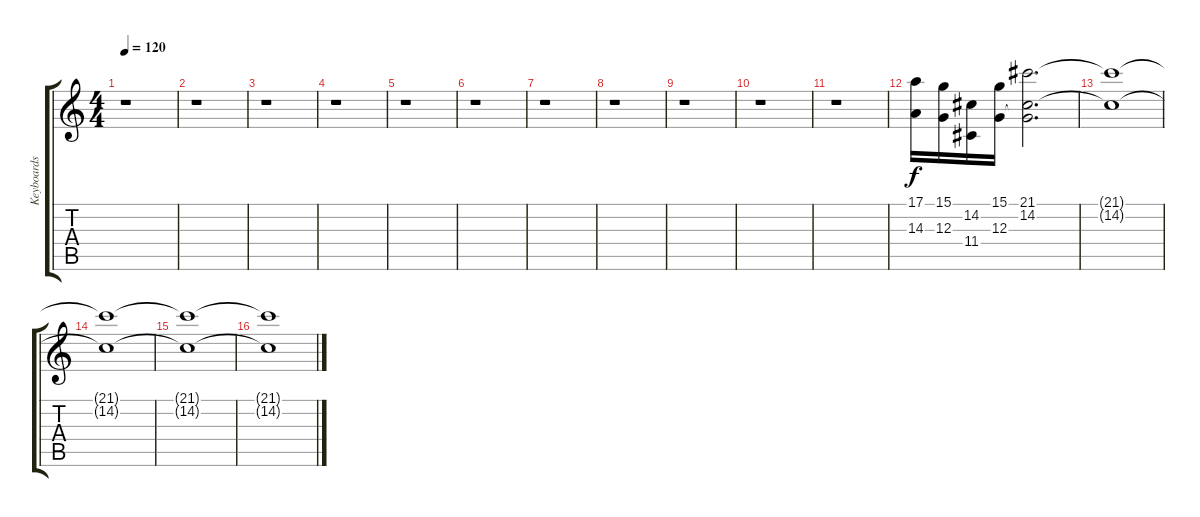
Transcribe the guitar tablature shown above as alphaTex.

\track ("Keyboards" "Keyboards") {instrument fx7echoes}
\staff {score tabs}
\tuning (E4 B3 G3 D3 A2 E2) {hide}
\ts (4 4)
\tempo 120
\clef g2
\ks c
r.1{dy f} |
r.1 |
r.1 |
r.1 |
r.1 |
r.1 |
r.1 |
r.1 |
r.1 |
r.1 |
r.1 |
(17.1 14.3).16 (15.1 12.3).16 (14.2 11.4).16 (15.1 12.3).16 (21.1 14.2 12.3{t}).2{d} |
(21.1{t} 14.2{t}).1 |
(21.1{t} 14.2{t}).1{volume 0} |
(21.1{t} 14.2{t}).1 |
(21.1{t} 14.2{t}).1
